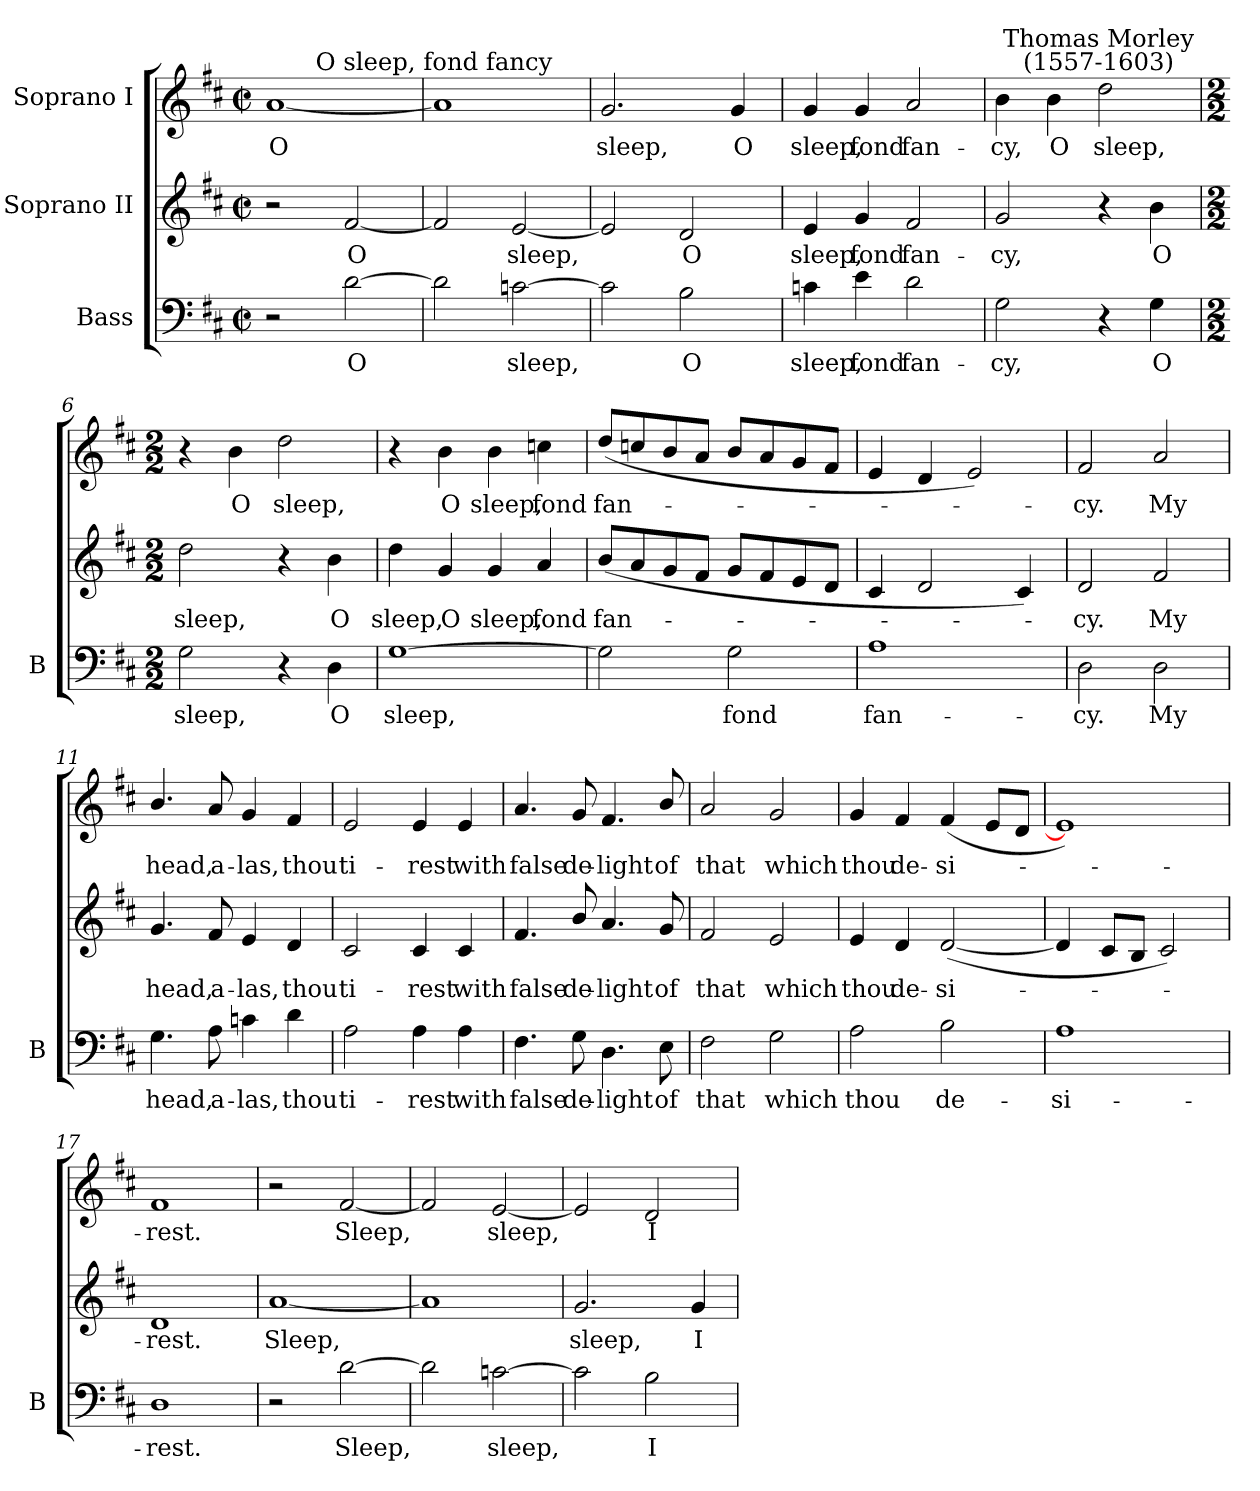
**kern	**text	**kern	**text	**kern	**text
*part3	*part3	*part2	*part2	*part1	*part1
*staff3	*staff3	*staff2	*staff2	*staff1	*staff1
*I"Bass	*	*I"Soprano II	*	*I"Soprano I	*
*I'B	*	*	*	*	*
*clefF4	*	*clefG2	*	*clefG2	*
*k[f#c#]	*	*k[f#c#]	*	*k[f#c#]	*
*D:	*	*D:	*	*D:	*
*M2/2	*	*M2/2	*	*M2/2	*
*met(c|)	*	*met(c|)	*	*met(c|)	*
=1	=1	=1	=1	=1	=1
!	!	!	!	!	!LO:LY:b
2r	.	2r	.	[1a	O
!	!LO:LY:b	!	!LO:LY:b	!	!
[2d	O	[2f#	O	.	.
=2	=2	=2	=2	=2	=2
!	!	!	!	!LO:TX:a:cj:t=O sleep, fond fancy	!
2d]	.	2f#]	.	1a]	.
!	!LO:LY:b	!	!LO:LY:b	!	!
[2cn	sleep,	[2e	sleep,	.	.
=3	=3	=3	=3	=3	=3
!	!	!	!	!	!LO:LY:b
2c]	.	2e]	.	2.g	sleep,
!	!LO:LY:b	!	!LO:LY:b	!	!
2B	O	2d	O	.	.
!	!	!	!	!	!LO:LY:b
.	.	.	.	4g	O
=4	=4	=4	=4	=4	=4
!	!LO:LY:b	!	!LO:LY:b	!	!LO:LY:b
4cn	sleep,	4e	sleep,	4g	sleep,
!	!LO:LY:b	!	!LO:LY:b	!	!LO:LY:b
4e	fond	4g	fond	4g	fond
!	!LO:LY:b	!	!LO:LY:b	!	!LO:LY:b
2d	fan-	2f#	fan-	2a	fan-
=5	=5	=5	=5	=5	=5
!	!LO:LY:b	!	!LO:LY:b	!	!LO:LY:b
2G	-cy,	2g	-cy,	4b	-cy,
!	!	!	!	!	!LO:LY:b
.	.	.	.	4b	O
!	!	!	!	!LO:TX:a:cj:t=Thomas Morley\n(1557-1603)	!
!	!	!	!	!	!LO:LY:b
4r	.	4r	.	2dd	sleep,
!	!LO:LY:b	!	!LO:LY:b	!	!
4G	O	4b	O	.	.
!!LO:LB:g=z
=6	=6	=6	=6	=6	=6
*M2/2	*	*M2/2	*	*M2/2	*
!	!LO:LY:b	!	!LO:LY:b	!	!
2G	sleep,	2dd	sleep,	4r	.
!	!	!	!	!	!LO:LY:b
.	.	.	.	4b	O
!	!	!	!	!	!LO:LY:b
4r	.	4r	.	2dd	sleep,
!	!LO:LY:b	!	!LO:LY:b	!	!
4D	O	4b	O	.	.
=7	=7	=7	=7	=7	=7
!	!LO:LY:b	!	!LO:LY:b	!	!
[1G	sleep,	4dd	sleep,	4r	.
!	!	!	!LO:LY:b	!	!LO:LY:b
.	.	4g	O	4b	O
!	!	!	!LO:LY:b	!	!LO:LY:b
.	.	4g	sleep,	4b	sleep,
!	!	!	!LO:LY:b	!	!LO:LY:b
.	.	4a	fond	4ccn	fond
=8	=8	=8	=8	=8	=8
!	!	!	!LO:LY:b	!	!LO:LY:b
2G]	.	(<8bL	fan-	(<8dd/L	fan-
.	.	8a	.	8ccn/	.
.	.	8g	.	8b/	.
.	.	8f#J	.	8a/J	.
!	!LO:LY:b	!	!	!	!
2G	fond	8gL	.	8bL	.
.	.	8f#	.	8a	.
.	.	8e	.	8g	.
.	.	8dJ	.	8f#J	.
=9	=9	=9	=9	=9	=9
!	!LO:LY:b	!	!	!	!
1A	fan-	4c#	.	4e	.
.	.	2d	.	4d	.
.	.	.	.	2e)	.
.	.	4c#)	.	.	.
=10	=10	=10	=10	=10	=10
!	!LO:LY:b	!	!LO:LY:b	!	!LO:LY:b
2D	-cy.	2d	cy.	2f#	cy.
!	!LO:LY:b	!	!LO:LY:b	!	!LO:LY:b
2D	My	2f#	My	2a	My
!!LO:LB:g=z
=11	=11	=11	=11	=11	=11
!	!LO:LY:b	!	!LO:LY:b	!	!LO:LY:b
4.G	head,	4.g	head,	4.b/	head,
!	!LO:LY:b	!	!LO:LY:b	!	!LO:LY:b
8A	a-	8f#	a-	8a	a-
!	!LO:LY:b	!	!LO:LY:b	!	!LO:LY:b
4cn	-las,	4e	-las,	4g	-las,
!	!LO:LY:b	!	!LO:LY:b	!	!LO:LY:b
4d	thou	4d	thou	4f#	thou
=12	=12	=12	=12	=12	=12
!	!LO:LY:b	!	!LO:LY:b	!	!LO:LY:b
2A	ti-	2c#	ti-	2e	ti-
!	!LO:LY:b	!	!LO:LY:b	!	!LO:LY:b
4A	-rest	4c#	-rest	4e	-rest
!	!LO:LY:b	!	!LO:LY:b	!	!LO:LY:b
4A	with	4c#	with	4e	with
=13	=13	=13	=13	=13	=13
!	!LO:LY:b	!	!LO:LY:b	!	!LO:LY:b
4.F#	false	4.f#	false	4.a	false
!	!LO:LY:b	!	!LO:LY:b	!	!LO:LY:b
8G	de-	8b/	de-	8g	de-
!	!LO:LY:b	!	!LO:LY:b	!	!LO:LY:b
4.D	-light	4.a	-light	4.f#	-light
!	!LO:LY:b	!	!LO:LY:b	!	!LO:LY:b
8E	of	8g	of	8b/	of
=14	=14	=14	=14	=14	=14
!	!LO:LY:b	!	!LO:LY:b	!	!LO:LY:b
2F#	that	2f#	that	2a	that
!	!LO:LY:b	!	!LO:LY:b	!	!LO:LY:b
2G	which	2e	which	2g	which
!!LO:LB:g=z
=15	=15	=15	=15	=15	=15
!	!LO:LY:b	!	!LO:LY:b	!	!LO:LY:b
2A	thou	4e	thou	4g	thou
!	!	!	!LO:LY:b	!	!LO:LY:b
.	.	4d	de-	4f#	de-
!	!LO:LY:b	!	!LO:LY:b	!	!LO:LY:b
2B	de-	(<[2d	-si-	(<4f#	-si-
.	.	.	.	8eL	.
.	.	.	.	8dJ	.
=16	=16	=16	=16	=16	=16
!	!LO:LY:b	!	!	!	!
1A	-si-	4d]	.	1e])	.
.	.	8c#L	.	.	.
.	.	8BJ	.	.	.
.	.	2c#)	.	.	.
=17	=17	=17	=17	=17	=17
!	!LO:LY:b	!	!LO:LY:b	!	!LO:LY:b
1D	-rest.	1d	rest.	1f#	rest.
=18	=18	=18	=18	=18	=18
!	!	!	!LO:LY:b	!	!
2r	.	[1a	Sleep,	2r	.
!	!LO:LY:b	!	!	!	!LO:LY:b
[2d	Sleep,	.	.	[2f#	Sleep,
=19	=19	=19	=19	=19	=19
2d]	.	1a]	.	2f#]	.
!	!LO:LY:b	!	!	!	!LO:LY:b
[2cn	sleep,	.	.	[2e	sleep,
!!LO:LB:g=z
=20	=20	=20	=20	=20	=20
!	!	!	!LO:LY:b	!	!
2c]	.	2.g	sleep,	2e]	.
!	!LO:LY:b	!	!	!	!LO:LY:b
2B	I	.	.	2d	I
!	!	!	!LO:LY:b	!	!
.	.	4g	I	.	.
=	=	=	=	=	=
*-	*-	*-	*-	*-	*-
